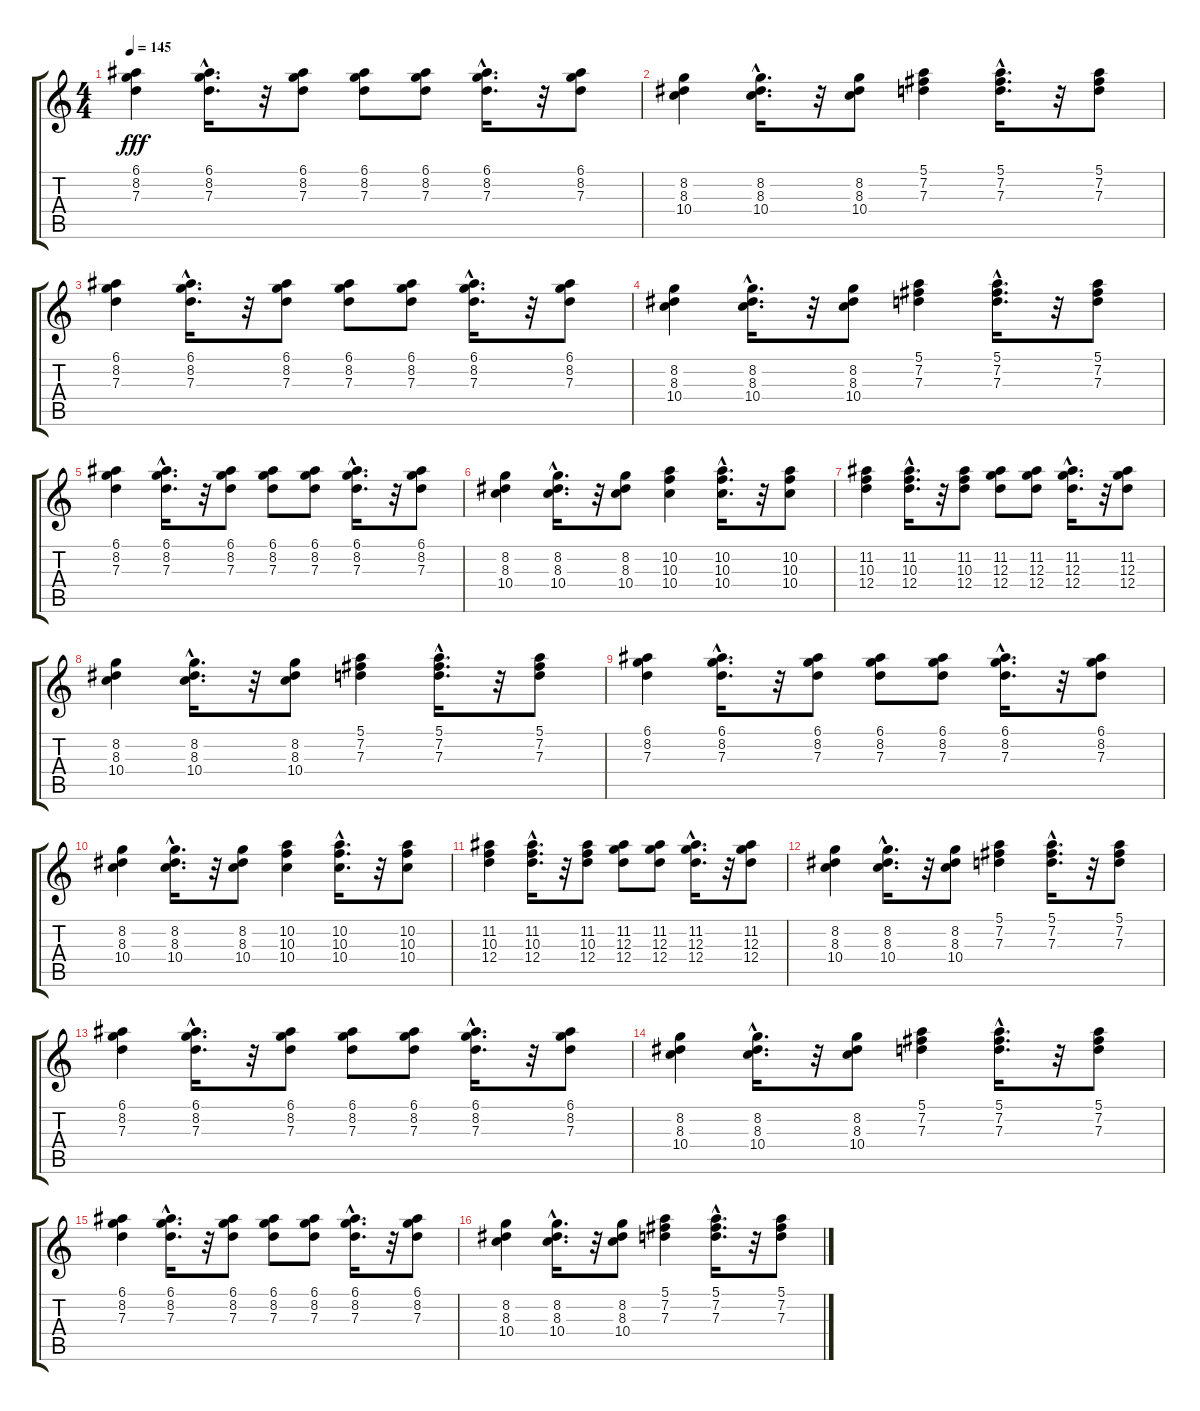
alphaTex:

\track "" {instrument acousticguitarsteel}
\staff {score tabs}
\tuning (E4 B3 G3 D3 A2 E2) {hide}
\ts (4 4)
\tempo 145
\clef g2
\ks c
(6.1 8.2 7.3).4{dy fff} (6.1{hac} 8.2{hac} 7.3{hac}).16{d} r.32 (6.1 8.2 7.3).8 (6.1 8.2 7.3).8 (6.1 8.2 7.3).8 (6.1{hac} 8.2{hac} 7.3{hac}).16{d} r.32 (6.1 8.2 7.3).8 |
(8.2 8.3 10.4).4 (8.2{hac} 8.3{hac} 10.4{hac}).16{d} r.32 (8.2 8.3 10.4).8 (5.1 7.2 7.3).4 (5.1{hac} 7.2{hac} 7.3{hac}).16{d} r.32 (5.1 7.2 7.3).8 |
(6.1 8.2 7.3).4 (6.1{hac} 8.2{hac} 7.3{hac}).16{d} r.32 (6.1 8.2 7.3).8 (6.1 8.2 7.3).8 (6.1 8.2 7.3).8 (6.1{hac} 8.2{hac} 7.3{hac}).16{d} r.32 (6.1 8.2 7.3).8 |
(8.2 8.3 10.4).4 (8.2{hac} 8.3{hac} 10.4{hac}).16{d} r.32 (8.2 8.3 10.4).8 (5.1 7.2 7.3).4 (5.1{hac} 7.2{hac} 7.3{hac}).16{d} r.32 (5.1 7.2 7.3).8 |
(6.1 8.2 7.3).4 (6.1{hac} 8.2{hac} 7.3{hac}).16{d} r.32 (6.1 8.2 7.3).8 (6.1 8.2 7.3).8 (6.1 8.2 7.3).8 (6.1{hac} 8.2{hac} 7.3{hac}).16{d} r.32 (6.1 8.2 7.3).8 |
(8.2 8.3 10.4).4 (8.2{hac} 8.3{hac} 10.4{hac}).16{d} r.32 (8.2 8.3 10.4).8 (10.2 10.3 10.4).4 (10.2{hac} 10.3{hac} 10.4{hac}).16{d} r.32 (10.2 10.3 10.4).8 |
(11.2 10.3 12.4).4 (11.2{hac} 10.3{hac} 12.4{hac}).16{d} r.32 (11.2 10.3 12.4).8 (11.2 12.3 12.4).8 (11.2 12.3 12.4).8 (11.2{hac} 12.3{hac} 12.4{hac}).16{d} r.32 (11.2 12.3 12.4).8 |
(8.2 8.3 10.4).4 (8.2{hac} 8.3{hac} 10.4{hac}).16{d} r.32 (8.2 8.3 10.4).8 (5.1 7.2 7.3).4 (5.1{hac} 7.2{hac} 7.3{hac}).16{d} r.32 (5.1 7.2 7.3).8 |
(6.1 8.2 7.3).4 (6.1{hac} 8.2{hac} 7.3{hac}).16{d} r.32 (6.1 8.2 7.3).8 (6.1 8.2 7.3).8 (6.1 8.2 7.3).8 (6.1{hac} 8.2{hac} 7.3{hac}).16{d} r.32 (6.1 8.2 7.3).8 |
(8.2 8.3 10.4).4 (8.2{hac} 8.3{hac} 10.4{hac}).16{d} r.32 (8.2 8.3 10.4).8 (10.2 10.3 10.4).4 (10.2{hac} 10.3{hac} 10.4{hac}).16{d} r.32 (10.2 10.3 10.4).8 |
(11.2 10.3 12.4).4 (11.2{hac} 10.3{hac} 12.4{hac}).16{d} r.32 (11.2 10.3 12.4).8 (11.2 12.3 12.4).8 (11.2 12.3 12.4).8 (11.2{hac} 12.3{hac} 12.4{hac}).16{d} r.32 (11.2 12.3 12.4).8 |
(8.2 8.3 10.4).4 (8.2{hac} 8.3{hac} 10.4{hac}).16{d} r.32 (8.2 8.3 10.4).8 (5.1 7.2 7.3).4 (5.1{hac} 7.2{hac} 7.3{hac}).16{d} r.32 (5.1 7.2 7.3).8 |
(6.1 8.2 7.3).4 (6.1{hac} 8.2{hac} 7.3{hac}).16{d} r.32 (6.1 8.2 7.3).8 (6.1 8.2 7.3).8 (6.1 8.2 7.3).8 (6.1{hac} 8.2{hac} 7.3{hac}).16{d} r.32 (6.1 8.2 7.3).8 |
(8.2 8.3 10.4).4 (8.2{hac} 8.3{hac} 10.4{hac}).16{d} r.32 (8.2 8.3 10.4).8 (5.1 7.2 7.3).4 (5.1{hac} 7.2{hac} 7.3{hac}).16{d} r.32 (5.1 7.2 7.3).8 |
(6.1 8.2 7.3).4 (6.1{hac} 8.2{hac} 7.3{hac}).16{d} r.32 (6.1 8.2 7.3).8 (6.1 8.2 7.3).8 (6.1 8.2 7.3).8 (6.1{hac} 8.2{hac} 7.3{hac}).16{d} r.32 (6.1 8.2 7.3).8 |
(8.2 8.3 10.4).4 (8.2{hac} 8.3{hac} 10.4{hac}).16{d} r.32 (8.2 8.3 10.4).8 (5.1 7.2 7.3).4 (5.1{hac} 7.2{hac} 7.3{hac}).16{d} r.32 (5.1 7.2 7.3).8
